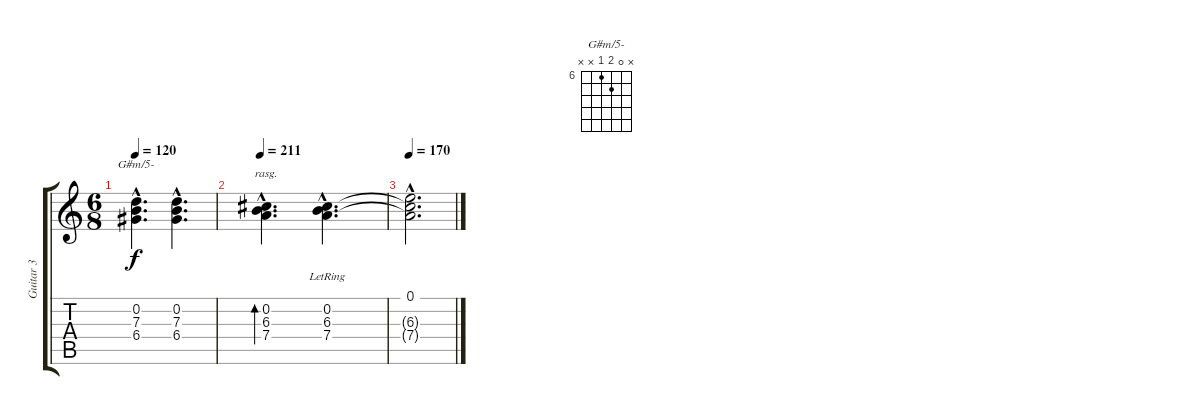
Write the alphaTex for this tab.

\track ("Guitar 3" "Guitar 3") {instrument acousticguitarsteel}
\staff {score tabs}
\tuning (E4 B3 G3 D3 A2 E2) {hide}
\chord ("G#m/5-" x 0 7 6 x x) {firstfret 6}
\ts (6 8)
\tempo 120
\clef g2
\ks c
(0.2{hac} 7.3{hac} 6.4{hac}).4{d ch "G#m/5-" dy f} (0.2{hac} 7.3{hac} 6.4{hac}).4{d} |
\tempo 211
(0.2{hac} 6.3{hac} 7.4{hac}).4{d bd 240 rasg ii} (0.2{hac lr} 6.3{hac lr} 7.4{hac lr}).4{d} |
\tempo 170
(0.1{hac} 6.3{hac t} 7.4{hac t}).2{d}
